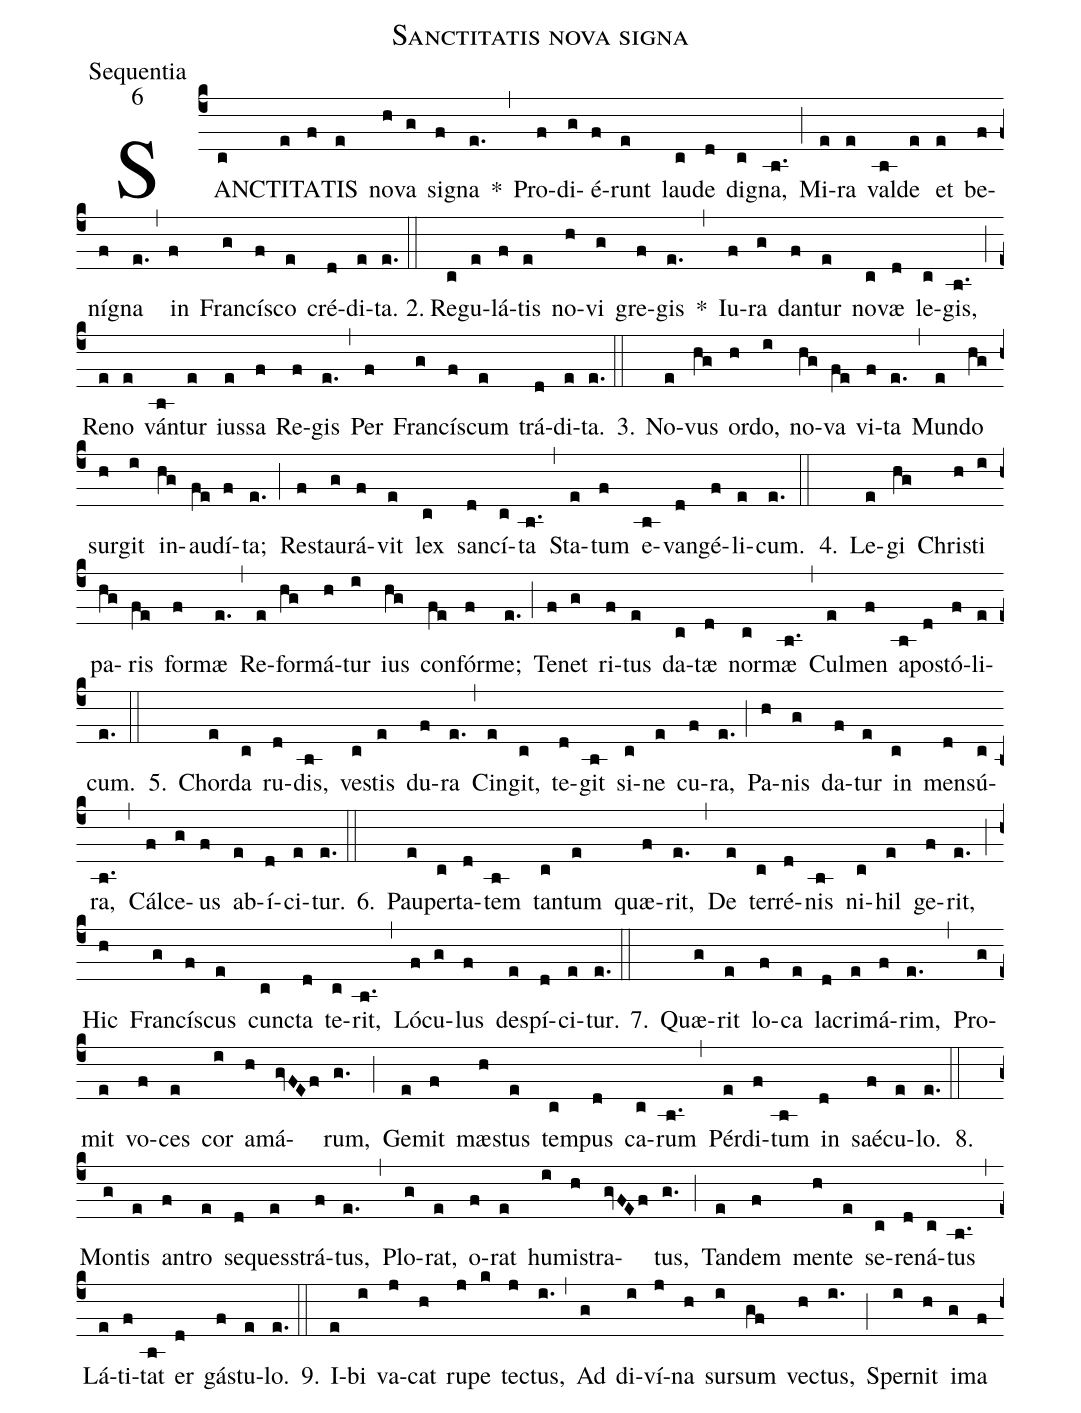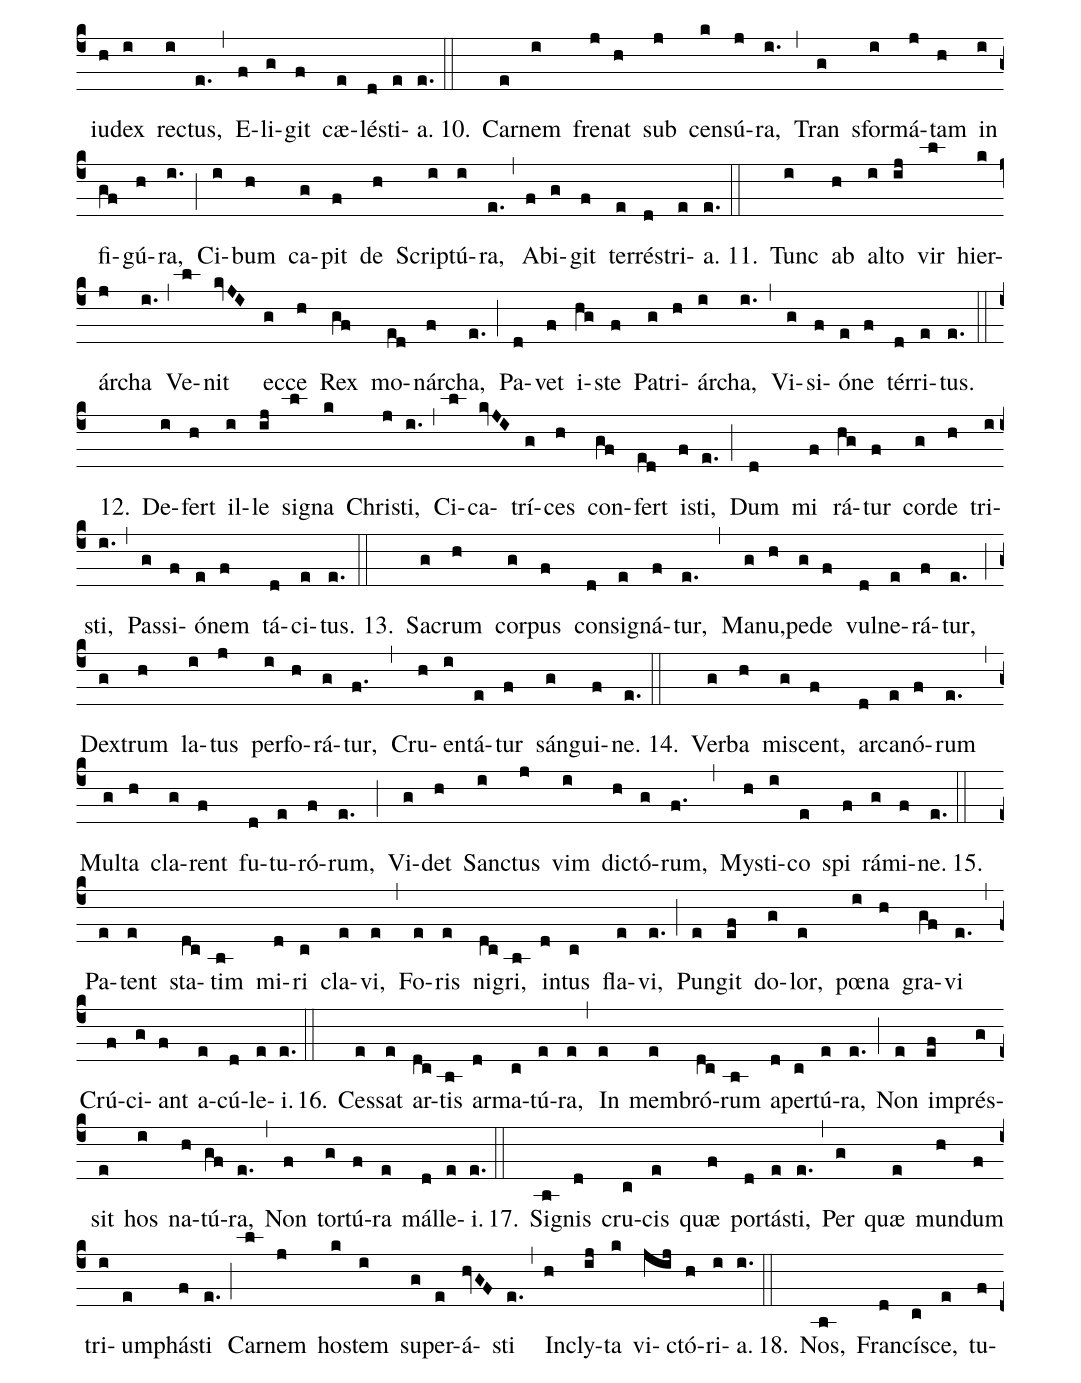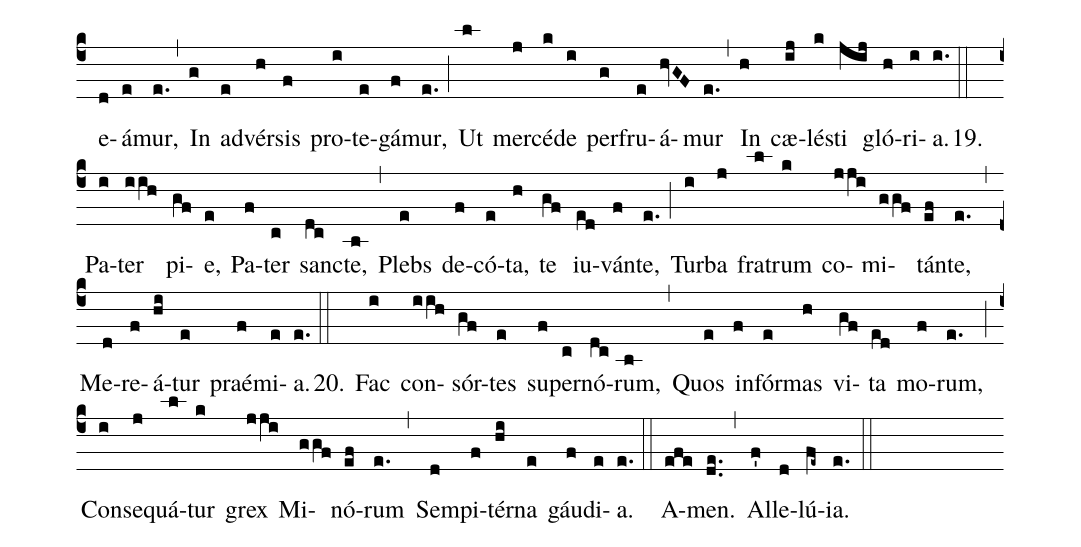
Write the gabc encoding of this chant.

name:Sanctitatis nova signa;
office-part:Sequentia;
mode:6;
%%
(c4) SANC(c)TI(e)TA(f)TIS(e) no(h)va(g) sig(f)na(e.) *(,) Pro(f)di(g)é(f)runt(e) lau(c)de(d) di(c)gna,(b.) (;) Mi(e)ra(e) val(b)de(e) et(e) be(f)ní(f)gna(e.) (,) in(f) Fran(g)cí(f)sco(e) cré(d)di(e)ta.(e.) (::)

2.()Re(c)gu(e)lá(f)tis(e) no(h)vi(g) gre(f)gis(e.) *(,) Iu(f)ra(g) dan(f)tur(e) no(c)væ(d) le(c)gis,(b.) (;) Re(e)no(e) ván(b)tur(e) ius(e)sa(f) Re(f)gis(e.) (,) Per(f) Fran(g)cí(f)scum(e) trá(d)di(e)ta.(e.) (::)

3.() No(e)vus(hg) or(h)do,(i) no(hg)va(fe) vi(f)ta(e.) (,) Mun(e)do(hg) sur(h)git(i) in(hg)au(fe)dí(f)ta;(e.) (;) Res(f)tau(g)rá(f)vit(e) lex(c) san(d)cí(c)ta(b.) (,) Sta(e)tum(f) e(b)van(d)gé(f)li(e)cum.(e.) (::)

4.() Le(e)gi(hg) Chri(h)sti(i) pa(hg)ris(fe) for(f)mæ(e.) (,) Re(e)for(hg)má(h)tur(i) ius(hg) con(fe)fór(f)me;(e.) (;) Te(f)net(g) ri(f)tus(e) da(c)tæ(d) nor(c)mæ(b.) (,) Cul(e)men(f) a(b)po(d)stó(f)li(e)cum.(e.) (::)

5.() Chor(e)da(c) ru(d)dis,(b) ve(c)stis(e) du(f)ra(e.) (,) Cin(e)git,(c) te(d)git(b) si(c)ne(e) cu(f)ra,(e.) (;) Pa(h)nis(g) da(f)tur(e) in(c) men(d)sú(c)ra,(b.) (,) Cál(f)ce(g)us(f) ab(e)í(d)ci(e)tur.(e.) (::)

6.() Pau(e)per(c)ta(d)tem(b) tan(c)tum(e) quæ(f)rit,(e.) (,) De(e) ter(c)ré(d)nis(b) ni(c)hil(e) ge(f)rit,(e.) (;) Hic(h) Fran(g)cís(f)cus(e) cun(c)cta(d) te(c)rit,(b.) (,) Ló(f)cu(g)lus(f) de(e)spí(d)ci(e)tur.(e.) (::)

7.() Quæ(g)rit(e) lo(f)ca(e) la(d)cri(e)má(f)rim,(e.) (,) Pro(g)mit(e) vo(f)ces(e) cor(i) a(h)má(gvFEf)rum,(g.) (;) Ge(e)mit(f) mæ(h)stus(e) tem(c)pus(d) ca(c)rum(b.) (,) Pér(e)di(f)tum(b) in(d) saé(f)cu(e)lo.(e.) (::)

8.() Mon(g)tis(e) an(f)tro(e) se(d)ques(e)strá(f)tus,(e.) (,) Plo(g)rat,(e) o(f)rat(e) hu(i)mi(h)stra(gvFEf)tus,(g.) (;) Tan(e)dem(f) men(h)te(e) se(c)re(d)ná(c)tus(b.) (,) Lá(e)ti(f)tat(b) er(d) gás(f)tu(e)lo.(e.) (::)

9.() I(e)bi(i) va(j)cat(h) ru(j)pe(k) tec(j)tus,(i.) (,) Ad(g) di(i)ví(j)na(h) sur(i)sum(gf) vec(h)tus,(i.) (;) Sper(i)nit(h) i(g)ma(f) iu(h)dex(i) rec(i)tus,(e.) (,) E(f)li(g)git(f) cæ(e)lé(d)sti(e)a.(e.) (::)

10.() Car(e)nem(i) fre(j)nat(h) sub(j) cen(k)sú(j)ra,(i.) (,) Tran(g) sfor(i)má(j)tam(h) in(i) fi(gf)gú(h)ra,(i.) (;) Ci(i)bum(h) ca(g)pit(f) de(h) Scri(i)ptú(i)ra,(e.) (,) A(f)bi(g)git(f) ter(e)rés(d)tri(e)a.(e.) (::)

11.() Tunc(i) ab(h) al(i)to(ij) vir(l) hier(k)ár(j)cha(i.) (,) Ve(l)nit(kvJI) ec(g)ce(h) Rex(gf) mo(ed)nár(f)cha,(e.) (;) Pa(d)vet(f) i(hg)ste(f) Pa(g)tri(h)ár(i)cha,(i.) (,) Vi(g)si(f)ó(e)ne(f) tér(d)ri(e)tus.(e.) (::)

12.() De(i)fert(h) il(i)le(ij) si(l)gna(k) Chri(j)sti,(i.) (,) Ci(l)ca(kvJI)trí(g)ces(h) con(gf)fert(ed) i(f)sti,(e.) (;) Dum(d) mi(f) rá(hg)tur(f) cor(g)de(h) tri(i)sti,(i.) (,) Pas(g)si(f)ó(e)nem(f) tá(d)ci(e)tus.(e.) (::)

13.() Sa(g)crum(h) cor(g)pus(f) con(d)si(e)gná(f)tur,(e.) (,) Ma(g)nu,(h)pe(g)de(f) vul(d)ne(e)rá(f)tur,(e.) (;) Dex(g)trum(h) la(i)tus(j) per(i)fo(h)rá(g)tur,(f.) (,) Cru(h)en(i)tá(e)tur(f) sán(g)gui(f)ne.(e.) (::)

14.() Ver(g)ba(h) mi(g)scent,(f) ar(d)ca(e)nó(f)rum(e.) (,) Mul(g)ta(h) cla(g)rent(f) fu(d)tu(e)ró(f)rum,(e.) (;) Vi(g)det(h) San(i)ctus(j) vim(i) di(h)ctó(g)rum,(f.) (,) Mys(h)ti(i)co(e) spi(f) rá(g)mi(f)ne.(e.) (::)

15.() Pa(e)tent(e) sta(dc)tim(b) mi(d)ri(c) cla(e)vi,(e) (,) Fo(e)ris(e) ni(dc)gri,(b) in(d)tus(c) fla(e)vi,(e.) (;) Pun(e)git(ef) do(g)lor,(e) pœ(i)na(h) gra(gf)vi(e.) (,) Crú(f)ci(g)ant(f) a(e)cú(d)le(e)i.(e.) (::)

16.() Ces(e)sat(e) ar(dc)tis(b) ar(d)ma(c)tú(e)ra,(e) (,) In(e) mem(e)bró(dc)rum(b) a(d)per(c)tú(e)ra,(e.) (;) Non(e) im(ef)prés(g)sit(e) hos(i) na(h)tú(gf)ra,(e.) (,) Non(f) tor(g)tú(f)ra(e) mál(d)le(e)i.(e.) (::)

17.() Si(b)gnis(d) cru(c)cis(e) quæ(f) por(d)tá(e)sti,(e.) (,) Per(g) quæ(e) mun(h)dum(f) tri(i)um(e)phá(f)sti(e.) (;) Car(l)nem(j) ho(k)stem(i) su(g)per(e)á(hvGF)sti(e.) (,) In(h)cly(ij)ta(k) vi(jij)ctó(h)ri(i)a.(i.) (::)

18.() Nos,(b) Fran(d)cí(c)sce,(e) tu(f)e(d)á(e)mur,(e.) (,) In(g) ad(e)vér(h)sis(f) pro(i)te(e)gá(f)mur,(e.) (;) Ut(l) mer(j)cé(k)de(i) per(g)fru(e)á(hvGF)mur(e.) (,) In(h) cæ(ij)lé(k)sti(jij) gló(h)ri(i)a.(i.) (::)

19.() Pa(i)ter(iih) pi(gf)e,(e) Pa(f)ter(c) san(dc)cte,(b) (,) Plebs(e) de(f)có(e)ta,(h) te(gf) iu(ed)ván(f)te,(e.) (;) Tur(i)ba(j) fra(l)trum(k) co(jji)mi(ggf)tán(ef)te,(e.) (,) Me(d)re(f)á(hi)tur(e) praé(f)mi(e)a.(e.) (::)

20.() Fac(i) con(iih)sór(gf)tes(e) su(f)per(c)nó(dc)rum,(b) (,) Quos(e) in(f)fór(e)mas(h) vi(gf)ta(ed) mo(f)rum,(e.) (;) Con(i)se(j)quá(l)tur(k) grex(jji) Mi(ggf)nó(ef)rum(e.) (,) Sem(d)pi(f)tér(hi)na(e) gáu(f)di(e)a.(e.) (::)

A(efe)men.(d.e.) (,) Al(f')le(d)lú(fe~)ia.(e.) (::)
